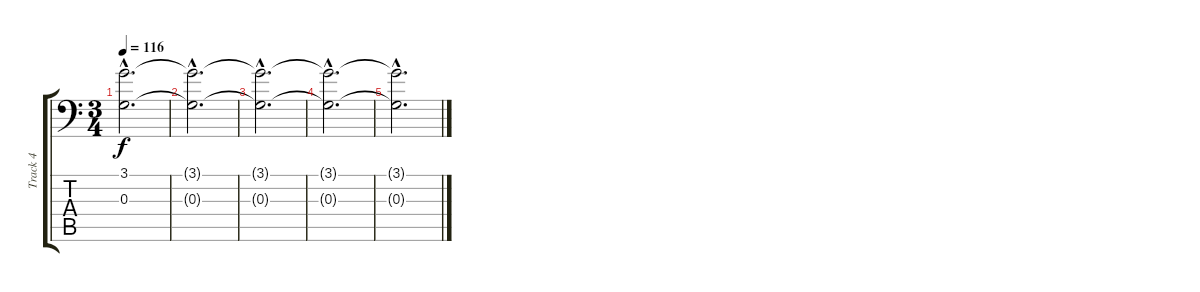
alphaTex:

\track ("Track 4" "Track 4") {instrument stringensemble1}
\staff {score tabs}
\tuning (E4 B3 G3 D3 A2 A1) {hide}
\ts (3 4)
\tempo 116
\clef f4
\ks c
(3.1{hac t} 0.3{hac t}).2{d dy f} |
(3.1{hac t} 0.3{hac t}).2{d} |
(3.1{hac t} 0.3{hac t}).2{d} |
(3.1{hac t} 0.3{hac t}).2{d} |
(3.1{hac t} 0.3{hac t}).2{d}
